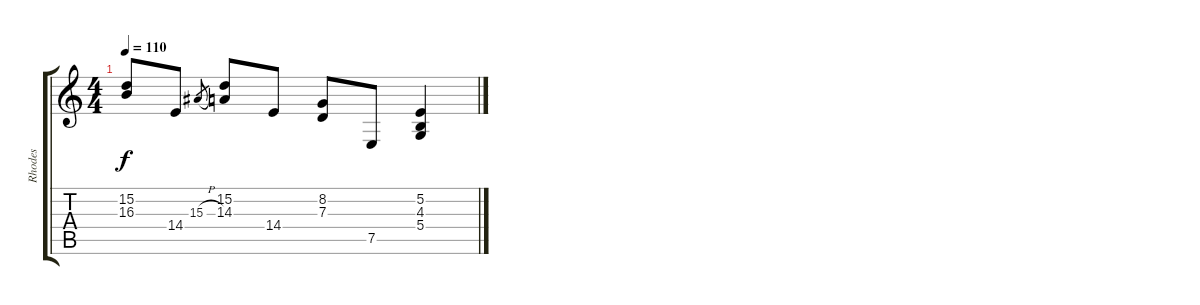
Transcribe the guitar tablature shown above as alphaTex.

\track ("Rhodes" "Rhodes") {instrument electricpiano1}
\staff {score tabs}
\tuning (E4 B3 G3 D3 A2 E2) {hide}
\ts (4 4)
\tempo 110
\clef g2
\ks c
(15.2{t} 16.3{t}).8{dy f} 14.4.8 15.3{h}.8{gr} (15.2 14.3).8 14.4.8 (8.2 7.3).8 7.5.8 (5.2 4.3 5.4).4
